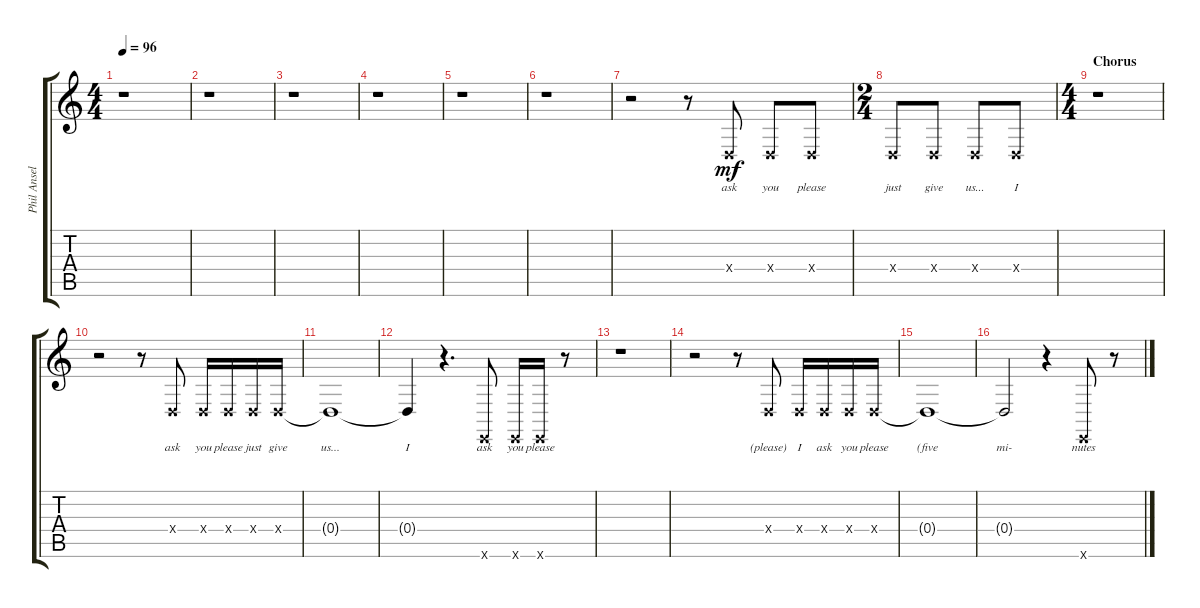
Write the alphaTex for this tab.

\track ("Phil Anselmo" "Phil Ansel") {instrument lead6voice}
\staff {score tabs}
\tuning (E4 B3 G3 D3 A2 E2) {hide}
\ts (4 4)
\tempo 96
\clef g2
\ks c
r.1{dy mf} |
r.1 |
r.1 |
r.1 |
r.1 |
r.1 |
r.2 r.8 0.4{x}.8{lyrics (0 "ask") lyrics (1 "") lyrics (2 "") lyrics (3 "") lyrics (4 "")} 0.4{x}.8{lyrics (0 "you") lyrics (1 "") lyrics (2 "") lyrics (3 "") lyrics (4 "")} 0.4{x}.8{lyrics (0 "please") lyrics (1 "") lyrics (2 "") lyrics (3 "") lyrics (4 "")} |
\ts (2 4)
0.4{x}.8{lyrics (0 "just") lyrics (1 "") lyrics (2 "") lyrics (3 "") lyrics (4 "")} 0.4{x}.8{lyrics (0 "give") lyrics (1 "") lyrics (2 "") lyrics (3 "") lyrics (4 "")} 0.4{x}.8{lyrics (0 "us...") lyrics (1 "") lyrics (2 "") lyrics (3 "") lyrics (4 "")} 0.4{x}.8{lyrics (0 "I") lyrics (1 "") lyrics (2 "") lyrics (3 "") lyrics (4 "")} |
\ts (4 4)
\section ("" "Chorus")
r.1 |
r.2 r.8 0.4{x}.8{lyrics (0 "ask") lyrics (1 "") lyrics (2 "") lyrics (3 "") lyrics (4 "")} 0.4{x}.16{lyrics (0 "you") lyrics (1 "") lyrics (2 "") lyrics (3 "") lyrics (4 "")} 0.4{x}.16{lyrics (0 "please") lyrics (1 "") lyrics (2 "") lyrics (3 "") lyrics (4 "")} 0.4{x}.16{lyrics (0 "just") lyrics (1 "") lyrics (2 "") lyrics (3 "") lyrics (4 "")} 0.4{x}.16{lyrics (0 "give") lyrics (1 "") lyrics (2 "") lyrics (3 "") lyrics (4 "")} |
0.4{t}.1{lyrics (0 "us...") lyrics (1 "") lyrics (2 "") lyrics (3 "") lyrics (4 "")} |
0.4{t}.4{lyrics (0 "I") lyrics (1 "") lyrics (2 "") lyrics (3 "") lyrics (4 "")} r.4{d} 0.6{x}.8{lyrics (0 "ask") lyrics (1 "") lyrics (2 "") lyrics (3 "") lyrics (4 "")} 0.6{x}.16{lyrics (0 "you") lyrics (1 "") lyrics (2 "") lyrics (3 "") lyrics (4 "")} 0.6{x}.16{lyrics (0 "please") lyrics (1 "") lyrics (2 "") lyrics (3 "") lyrics (4 "")} r.8 |
r.1 |
r.2 r.8 0.4{x}.8{lyrics (0 "(please)") lyrics (1 "") lyrics (2 "") lyrics (3 "") lyrics (4 "")} 0.4{x}.16{lyrics (0 "I") lyrics (1 "") lyrics (2 "") lyrics (3 "") lyrics (4 "")} 0.4{x}.16{lyrics (0 "ask") lyrics (1 "") lyrics (2 "") lyrics (3 "") lyrics (4 "")} 0.4{x}.16{lyrics (0 "you") lyrics (1 "") lyrics (2 "") lyrics (3 "") lyrics (4 "")} 0.4{x}.16{lyrics (0 "please") lyrics (1 "") lyrics (2 "") lyrics (3 "") lyrics (4 "")} |
0.4{t}.1{lyrics (0 "(five") lyrics (1 "") lyrics (2 "") lyrics (3 "") lyrics (4 "")} |
0.4{t}.2{lyrics (0 "mi-") lyrics (1 "") lyrics (2 "") lyrics (3 "") lyrics (4 "")} r.4 0.6{x}.8{lyrics (0 "nutes") lyrics (1 "") lyrics (2 "") lyrics (3 "") lyrics (4 "")} r.8
